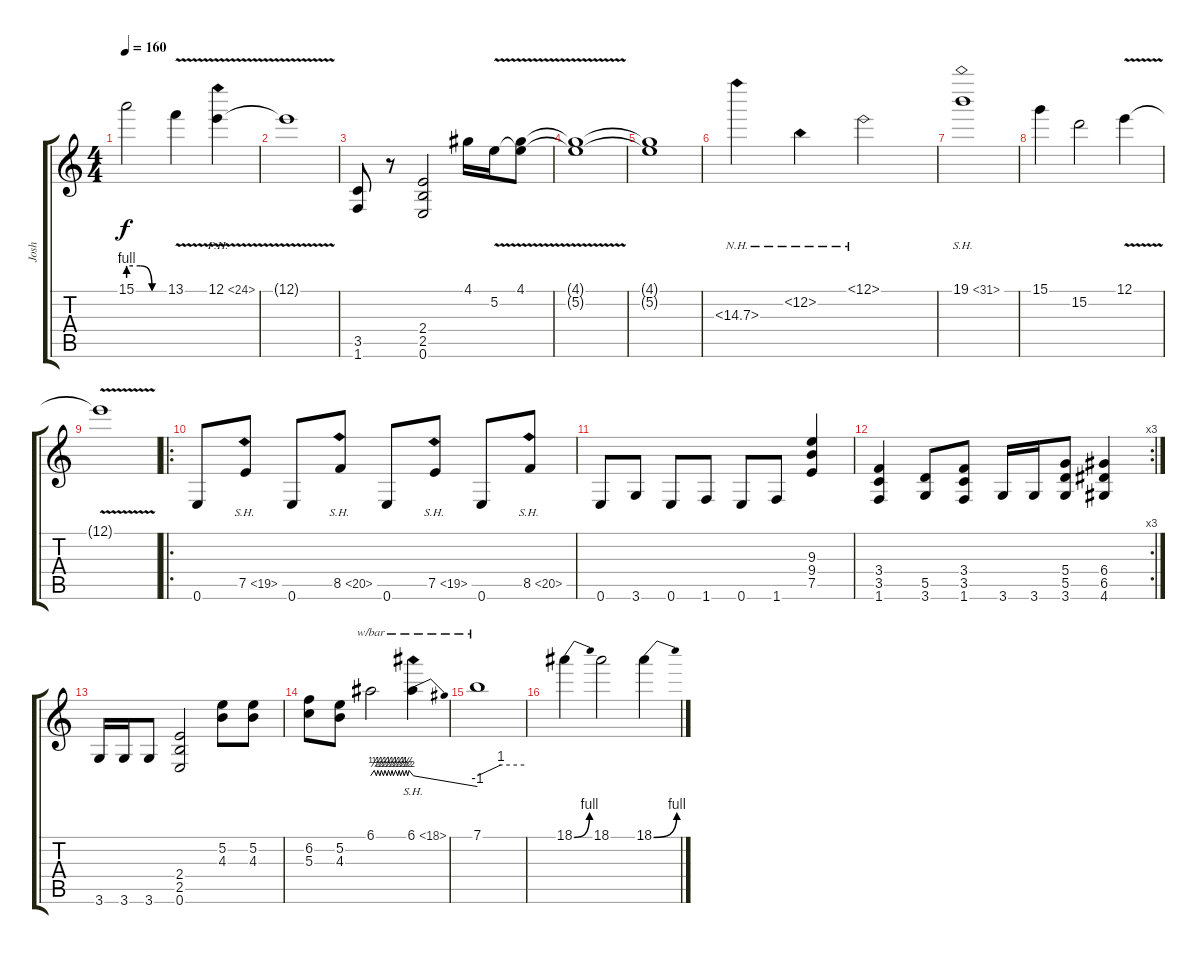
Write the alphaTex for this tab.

\track ("Josh" "Josh") {instrument distortionguitar}
\staff {score tabs}
\tuning (E4 B3 G3 D3 A2 E2) {hide}
\ts (4 4)
\tempo 160
\clef g2
\ks c
15.1{be (custom 0 4 20 4 40 0 60 0)}.2{dy f} 13.1{v}.4 12.1{ph 12 v}.4 |
12.1{t}.1 |
(3.5 1.6).8 r.8 (2.4 2.5 0.6).2 4.1.16 5.2{v}.16 (4.1{v} 5.2{t}).8 |
(4.1{t} 5.2{t}).1 |
(4.1{t} 5.2{t}).1 |
14.3{nh}.4 13.2{nh}.4 12.1{nh}.2 |
19.1{sh 12}.1 |
15.1.4 15.2.2 12.1{v}.4 |
12.1{t}.1 |
\ro
0.6.8 7.5{sh 12}.8 0.6.8 8.5{sh 12}.8 0.6.8 7.5{sh 12}.8 0.6.8 8.5{sh 12}.8 |
0.6.8 3.6.8 0.6.8 1.6.8 0.6.8 1.6.8 (9.3 9.4 7.5).4 |
\rc 3
(3.4 3.5 1.6).4 (5.5 3.6).8 (3.4 3.5 1.6).8 3.6.16 3.6.16 (5.4 5.5 3.6).8 (6.4 6.5 4.6).4 |
3.6.16 3.6.16 3.6.8 (2.4 2.5 0.6).2 (5.2 4.3).8 (5.2 4.3).8 |
(6.2 5.3).8 (5.2 4.3).8 6.1.2{tbe (custom default 0 0 5 2 8 0 10 2 13 0 15 2 18 0 20 2 23 0 25 2 28 0 30 2 32 0 35 2 38 0 40 2 42 0 45 2 47 0 50 2 52 0 54 2 60 0)} 6.1{sh 12}.4{tbe (dive default 0 0 60 -4)} |
7.1.1{tbe (custom default 0 0 30 4 60 4)} |
18.1{be (bend 0 0 60 4)}.4 18.1.2 18.1{be (bend 0 0 60 4)}.4
